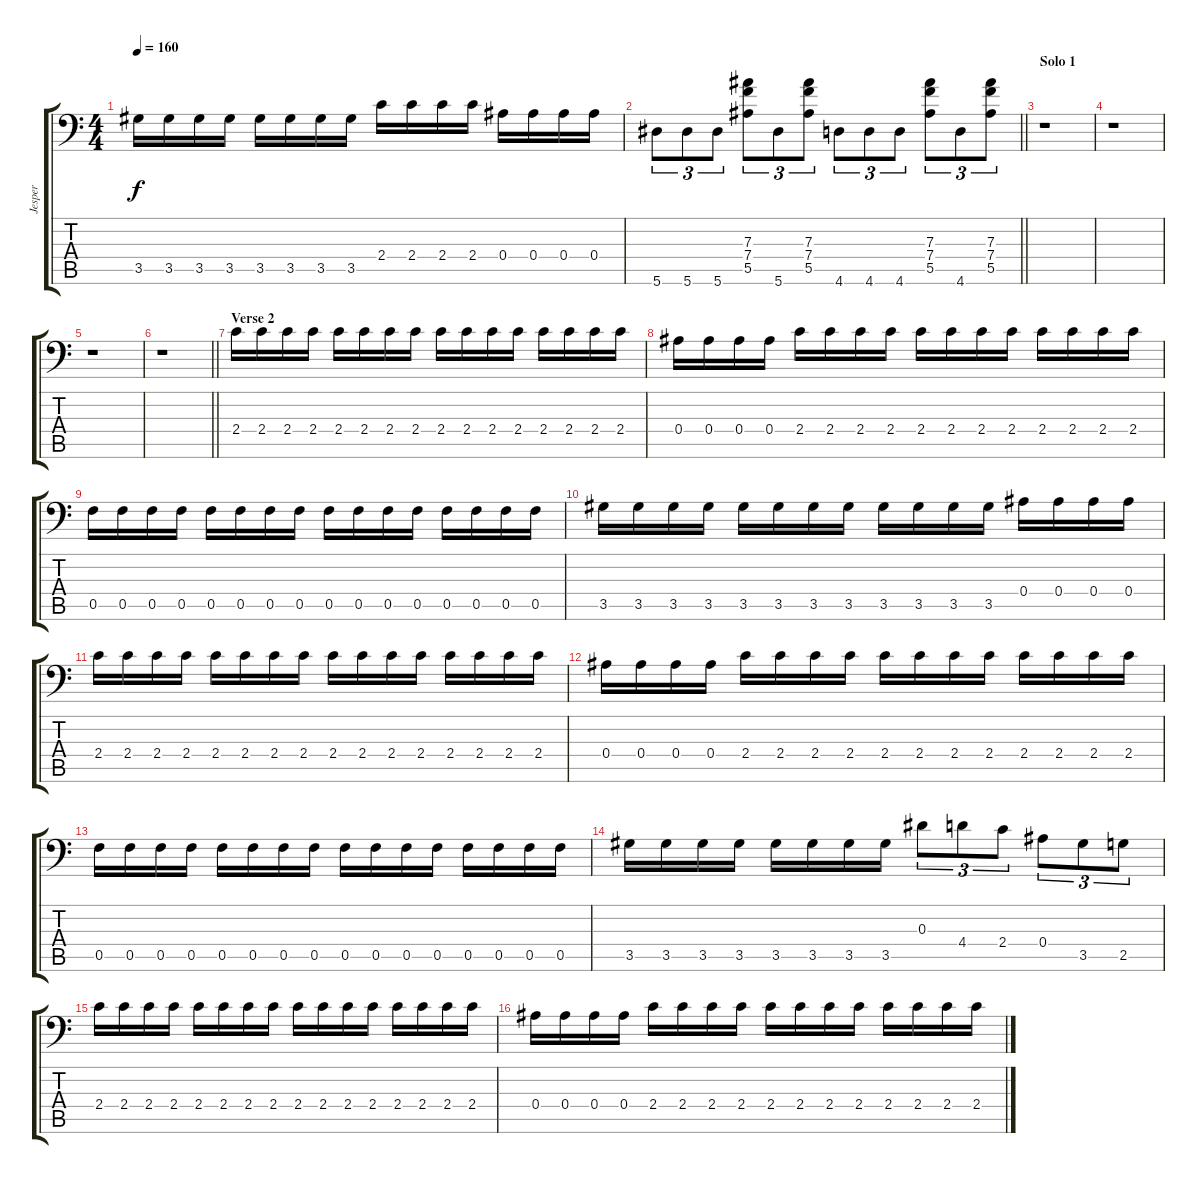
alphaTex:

\track ("Jesper" "Jesper") {instrument distortionguitar}
\staff {score tabs}
\tuning (C4 G3 Eb3 Bb2 F2 Bb1) {hide}
\ts (4 4)
\tempo 160
\clef f4
\ks c
3.5.16{dy f} 3.5.16 3.5.16 3.5.16 3.5.16 3.5.16 3.5.16 3.5.16 2.4.16 2.4.16 2.4.16 2.4.16 0.4.16 0.4.16 0.4.16 0.4.16 |
\barLineRight lightlight
5.6.8{tu (3 2)} 5.6.8{tu (3 2)} 5.6.8{tu (3 2)} (7.3 7.4 5.5).8{tu (3 2)} 5.6.8{tu (3 2)} (7.3 7.4 5.5).8{tu (3 2)} 4.6.8{tu (3 2)} 4.6.8{tu (3 2)} 4.6.8{tu (3 2)} (7.3 7.4 5.5).8{tu (3 2)} 4.6.8{tu (3 2)} (7.3 7.4 5.5).8{tu (3 2)} |
\section ("" "Solo 1")
r.1 |
r.1 |
r.1 |
\barLineRight lightlight
r.1 |
\section ("" "Verse 2")
2.4.16 2.4.16 2.4.16 2.4.16 2.4.16 2.4.16 2.4.16 2.4.16 2.4.16 2.4.16 2.4.16 2.4.16 2.4.16 2.4.16 2.4.16 2.4.16 |
0.4.16 0.4.16 0.4.16 0.4.16 2.4.16 2.4.16 2.4.16 2.4.16 2.4.16 2.4.16 2.4.16 2.4.16 2.4.16 2.4.16 2.4.16 2.4.16 |
0.5.16 0.5.16 0.5.16 0.5.16 0.5.16 0.5.16 0.5.16 0.5.16 0.5.16 0.5.16 0.5.16 0.5.16 0.5.16 0.5.16 0.5.16 0.5.16 |
3.5.16 3.5.16 3.5.16 3.5.16 3.5.16 3.5.16 3.5.16 3.5.16 3.5.16 3.5.16 3.5.16 3.5.16 0.4.16 0.4.16 0.4.16 0.4.16 |
2.4.16 2.4.16 2.4.16 2.4.16 2.4.16 2.4.16 2.4.16 2.4.16 2.4.16 2.4.16 2.4.16 2.4.16 2.4.16 2.4.16 2.4.16 2.4.16 |
0.4.16 0.4.16 0.4.16 0.4.16 2.4.16 2.4.16 2.4.16 2.4.16 2.4.16 2.4.16 2.4.16 2.4.16 2.4.16 2.4.16 2.4.16 2.4.16 |
0.5.16 0.5.16 0.5.16 0.5.16 0.5.16 0.5.16 0.5.16 0.5.16 0.5.16 0.5.16 0.5.16 0.5.16 0.5.16 0.5.16 0.5.16 0.5.16 |
3.5.16 3.5.16 3.5.16 3.5.16 3.5.16 3.5.16 3.5.16 3.5.16 0.3.8{tu (3 2)} 4.4.8{tu (3 2)} 2.4.8{tu (3 2)} 0.4.8{tu (3 2)} 3.5.8{tu (3 2)} 2.5.8{tu (3 2)} |
2.4.16 2.4.16 2.4.16 2.4.16 2.4.16 2.4.16 2.4.16 2.4.16 2.4.16 2.4.16 2.4.16 2.4.16 2.4.16 2.4.16 2.4.16 2.4.16 |
0.4.16 0.4.16 0.4.16 0.4.16 2.4.16 2.4.16 2.4.16 2.4.16 2.4.16 2.4.16 2.4.16 2.4.16 2.4.16 2.4.16 2.4.16 2.4.16
